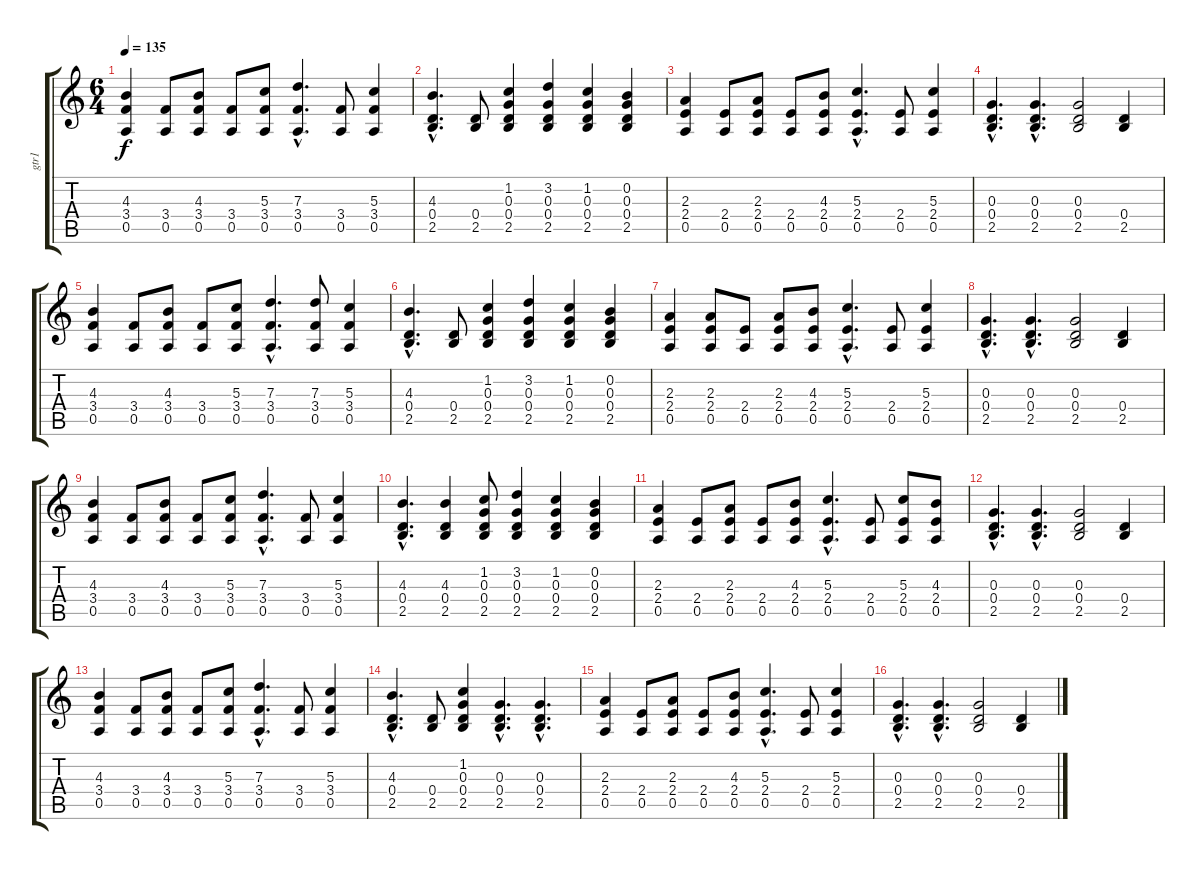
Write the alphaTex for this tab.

\track ("gtr1" "gtr1") {instrument electricguitarjazz}
\staff {score tabs}
\tuning (E4 B3 G3 D3 A2 D2) {hide}
\ts (6 4)
\tempo 135
\clef g2
\ks c
(4.3 3.4 0.5).4{dy f} (3.4 0.5).8 (4.3 3.4 0.5).8 (3.4 0.5).8 (5.3 3.4 0.5).8 (7.3{hac} 3.4{hac} 0.5{hac}).4{d} (3.4 0.5).8 (5.3 3.4 0.5).4 |
(4.3{hac} 0.4{hac} 2.5{hac}).4{d} (0.4 2.5).8 (1.2 0.3 0.4 2.5).4 (3.2 0.3 0.4 2.5).4 (1.2 0.3 0.4 2.5).4 (0.2 0.3 0.4 2.5).4 |
(2.3 2.4 0.5).4 (2.4 0.5).8 (2.3 2.4 0.5).8 (2.4 0.5).8 (4.3 2.4 0.5).8 (5.3{hac} 2.4{hac} 0.5{hac}).4{d} (2.4 0.5).8 (5.3 2.4 0.5).4 |
(0.3{hac} 0.4{hac} 2.5{hac}).4{d} (0.3{hac} 0.4{hac} 2.5{hac}).4{d} (0.3 0.4 2.5).2 (0.4 2.5).4 |
(4.3 3.4 0.5).4 (3.4 0.5).8 (4.3 3.4 0.5).8 (3.4 0.5).8 (5.3 3.4 0.5).8 (7.3{hac} 3.4{hac} 0.5{hac}).4{d} (7.3 3.4 0.5).8 (5.3 3.4 0.5).4 |
(4.3{hac} 0.4{hac} 2.5{hac}).4{d} (0.4 2.5).8 (1.2 0.3 0.4 2.5).4 (3.2 0.3 0.4 2.5).4 (1.2 0.3 0.4 2.5).4 (0.2 0.3 0.4 2.5).4 |
(2.3 2.4 0.5).4{volume 10 instrument acousticguitarsteel} (2.3 2.4 0.5).8 (2.4 0.5).8 (2.3 2.4 0.5).8 (4.3 2.4 0.5).8 (5.3{hac} 2.4{hac} 0.5{hac}).4{d} (2.4 0.5).8 (5.3 2.4 0.5).4 |
(0.3{hac} 0.4{hac} 2.5{hac}).4{d} (0.3{hac} 0.4{hac} 2.5{hac}).4{d} (0.3 0.4 2.5).2 (0.4 2.5).4 |
(4.3 3.4 0.5).4 (3.4 0.5).8 (4.3 3.4 0.5).8 (3.4 0.5).8 (5.3 3.4 0.5).8 (7.3{hac} 3.4{hac} 0.5{hac}).4{d} (3.4 0.5).8 (5.3 3.4 0.5).4 |
(4.3{hac} 0.4{hac} 2.5{hac}).4{d} (4.3 0.4 2.5).4 (1.2 0.3 0.4 2.5).8 (3.2 0.3 0.4 2.5).4 (1.2 0.3 0.4 2.5).4 (0.2 0.3 0.4 2.5).4 |
(2.3 2.4 0.5).4 (2.4 0.5).8 (2.3 2.4 0.5).8 (2.4 0.5).8 (4.3 2.4 0.5).8 (5.3{hac} 2.4{hac} 0.5{hac}).4{d} (2.4 0.5).8 (5.3 2.4 0.5).8 (4.3 2.4 0.5).8 |
(0.3{hac} 0.4{hac} 2.5{hac}).4{d} (0.3{hac} 0.4{hac} 2.5{hac}).4{d} (0.3 0.4 2.5).2 (0.4 2.5).4 |
(4.3 3.4 0.5).4 (3.4 0.5).8 (4.3 3.4 0.5).8 (3.4 0.5).8 (5.3 3.4 0.5).8 (7.3{hac} 3.4{hac} 0.5{hac}).4{d} (3.4 0.5).8 (5.3 3.4 0.5).4 |
(4.3{hac} 0.4{hac} 2.5{hac}).4{d} (0.4 2.5).8 (1.2 0.3 0.4 2.5).4 (0.3{hac} 0.4{hac} 2.5{hac}).4{d volume 14 instrument distortionguitar} (0.3{hac} 0.4{hac} 2.5{hac}).4{d} |
(2.3 2.4 0.5).4 (2.4 0.5).8 (2.3 2.4 0.5).8 (2.4 0.5).8 (4.3 2.4 0.5).8 (5.3{hac} 2.4{hac} 0.5{hac}).4{d} (2.4 0.5).8 (5.3 2.4 0.5).4 |
(0.3{hac} 0.4{hac} 2.5{hac}).4{d} (0.3{hac} 0.4{hac} 2.5{hac}).4{d} (0.3 0.4 2.5).2 (0.4 2.5).4
